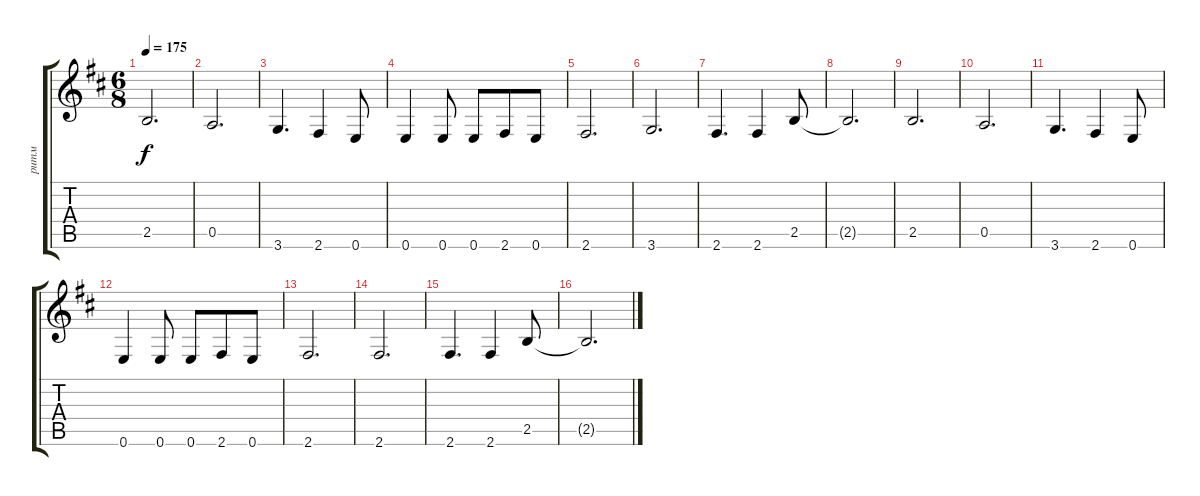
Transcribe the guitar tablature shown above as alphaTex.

\track ("ритм" "ритм") {instrument acousticguitarsteel}
\staff {score tabs}
\tuning (E4 B3 G3 D3 A2 E2) {hide}
\ts (6 8)
\tempo 175
\clef g2
\ks bminor
2.5.2{d dy f} |
0.5.2{d} |
3.6.4{d} 2.6.4 0.6.8 |
0.6.4 0.6.8 0.6.8 2.6.8 0.6.8 |
2.6.2{d} |
3.6.2{d} |
2.6.4{d} 2.6.4 2.5.8 |
2.5{t}.2{d} |
2.5.2{d} |
0.5.2{d} |
3.6.4{d} 2.6.4 0.6.8 |
0.6.4 0.6.8 0.6.8 2.6.8 0.6.8 |
2.6.2{d} |
2.6.2{d} |
2.6.4{d} 2.6.4 2.5.8 |
2.5{t}.2{d}
